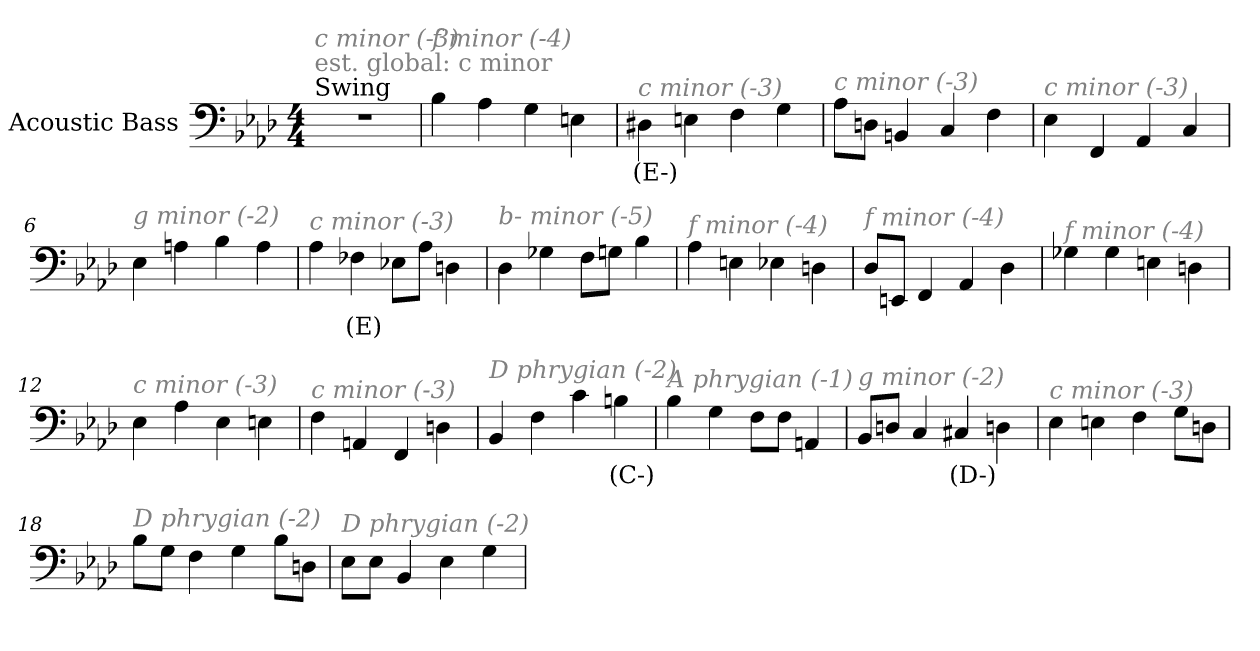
**kern	**text
*part1	*part1
*staff1	*staff1
*I"Acoustic Bass	*
*clefF4	*
*ITrd7c12	*
*k[b-e-a-d-]	*
*A-:	*
*M4/4	*
=1	=1
!LO:TX:a:t=Swing	!
!LO:TX:a:color=#808080:t=est. global&colon; c minor	!
!LO:TX:i:color=#808080:t=c minor (-3)	!
1r	.
=2	=2
!LO:TX:i:color=#808080:t=f minor (-4)	!
4BB-	.
4AA-	.
4GG	.
4EEn	.
=3	=3
!LO:TX:i:color=#808080:t=c minor (-3)	!
4DD#Xi	(E-)
4EEn	.
4FF	.
4GG	.
=4	=4
!LO:TX:i:color=#808080:t=c minor (-3)	!
8AA-L	.
8DDnJ	.
4BBBn	.
4CC	.
4FF	.
=5	=5
!LO:TX:i:color=#808080:t=c minor (-3)	!
4EE-	.
4FFF	.
4AAA-	.
4CC	.
=6	=6
!LO:TX:i:color=#808080:t=g minor (-2)	!
4EE-	.
4AAn	.
4BB-	.
4AA	.
=7	=7
!LO:TX:i:color=#808080:t=c minor (-3)	!
4AA-	.
4FF-Xj	(E)
8EE-XL	.
8AA-J	.
4DDn	.
=8	=8
!LO:TX:i:color=#808080:t=b- minor (-5)	!
4DD-	.
4GG-X	.
8FFL	.
8GGnJ	.
4BB-	.
=9	=9
!LO:TX:i:color=#808080:t=f minor (-4)	!
4AA-	.
4EEn	.
4EE-X	.
4DDn	.
=10	=10
!LO:TX:i:color=#808080:t=f minor (-4)	!
8DD-L	.
8EEEnJ	.
4FFF	.
4AAA-	.
4DD-	.
=11	=11
!LO:TX:i:color=#808080:t=f minor (-4)	!
4GG-X	.
4GG-	.
4EEn	.
4DDn	.
=12	=12
!LO:TX:i:color=#808080:t=c minor (-3)	!
4EE-	.
4AA-	.
4EE-	.
4EEn	.
=13	=13
!LO:TX:i:color=#808080:t=c minor (-3)	!
4FF	.
4AAAn	.
4FFF	.
4DDn	.
=14	=14
!LO:TX:i:color=#808080:t=D phrygian (-2)	!
4BBB-	.
4FF	.
4C	.
4BBnj	(C-)
=15	=15
!LO:TX:i:color=#808080:t=A phrygian (-1)	!
4BB-	.
4GG	.
8FFL	.
8FFJ	.
4AAAn	.
=16	=16
!LO:TX:i:color=#808080:t=g minor (-2)	!
8BBB-L	.
8DDnJ	.
4CC	.
4CC#Xj	(D-)
4DDn	.
=17	=17
!LO:TX:i:color=#808080:t=c minor (-3)	!
4EE-	.
4EEn	.
4FF	.
8GGL	.
8DDnJ	.
=18	=18
!LO:TX:i:color=#808080:t=D phrygian (-2)	!
8BB-L	.
8GGJ	.
4FF	.
4GG	.
8BB-L	.
8DDnJ	.
=19	=19
!LO:TX:i:color=#808080:t=D phrygian (-2)	!
8EE-L	.
8EE-J	.
4BBB-	.
4EE-	.
4GG	.
=	=
*-	*-
